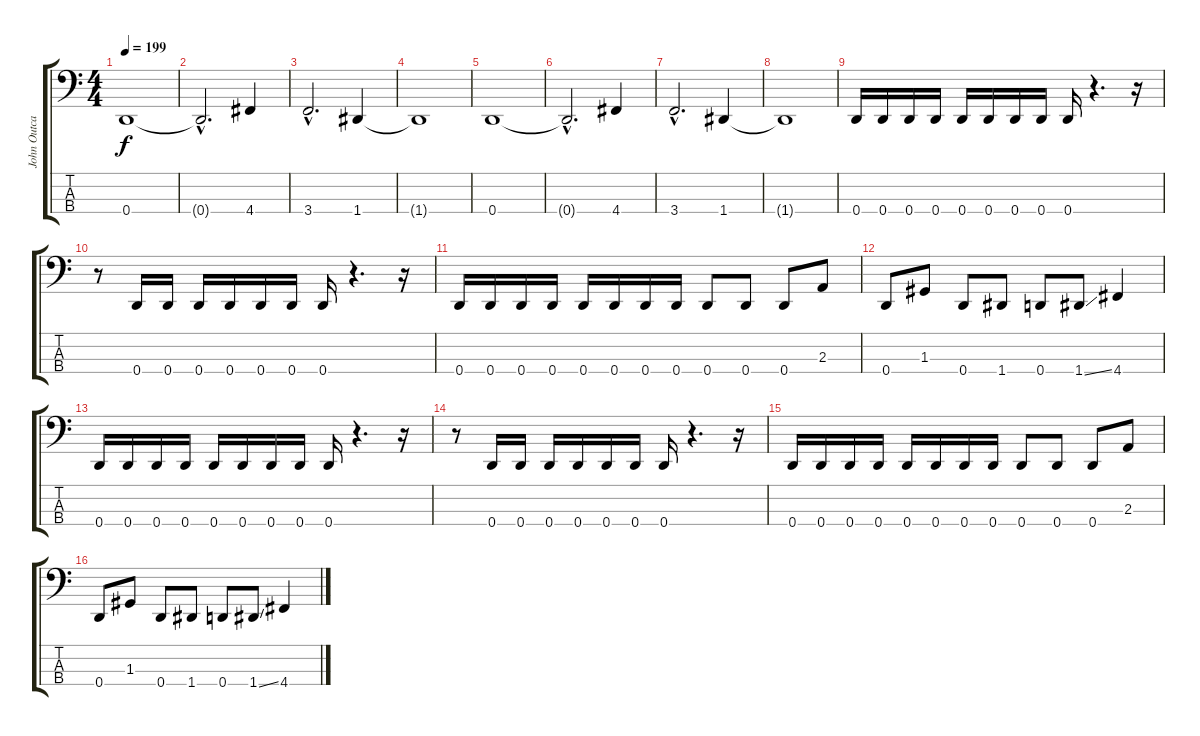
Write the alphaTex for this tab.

\track ("John Outcalt (Bass)" "John Outca") {instrument electricbasspick}
\staff {score tabs}
\tuning (F2 C2 G1 D1) {hide}
\ts (4 4)
\tempo 199
\clef f4
\ks c
0.4.1{dy f} |
0.4{hac t}.2{d} 4.4.4 |
3.4{hac}.2{d} 1.4.4 |
1.4{t}.1 |
0.4.1 |
0.4{hac t}.2{d} 4.4.4 |
3.4{hac}.2{d} 1.4.4 |
1.4{t}.1 |
0.4.16 0.4.16 0.4.16 0.4.16 0.4.16 0.4.16 0.4.16 0.4.16 0.4.16 r.4{d} r.16 |
r.8 0.4.16 0.4.16 0.4.16 0.4.16 0.4.16 0.4.16 0.4.16 r.4{d} r.16 |
0.4.16 0.4.16 0.4.16 0.4.16 0.4.16 0.4.16 0.4.16 0.4.16 0.4.8 0.4.8 0.4.8 2.3.8 |
0.4.8 1.3.8 0.4.8 1.4.8 0.4.8 1.4{ss}.8 4.4.4 |
0.4.16 0.4.16 0.4.16 0.4.16 0.4.16 0.4.16 0.4.16 0.4.16 0.4.16 r.4{d} r.16 |
r.8 0.4.16 0.4.16 0.4.16 0.4.16 0.4.16 0.4.16 0.4.16 r.4{d} r.16 |
0.4.16 0.4.16 0.4.16 0.4.16 0.4.16 0.4.16 0.4.16 0.4.16 0.4.8 0.4.8 0.4.8 2.3.8 |
0.4.8 1.3.8 0.4.8 1.4.8 0.4.8 1.4{ss}.8 4.4.4
